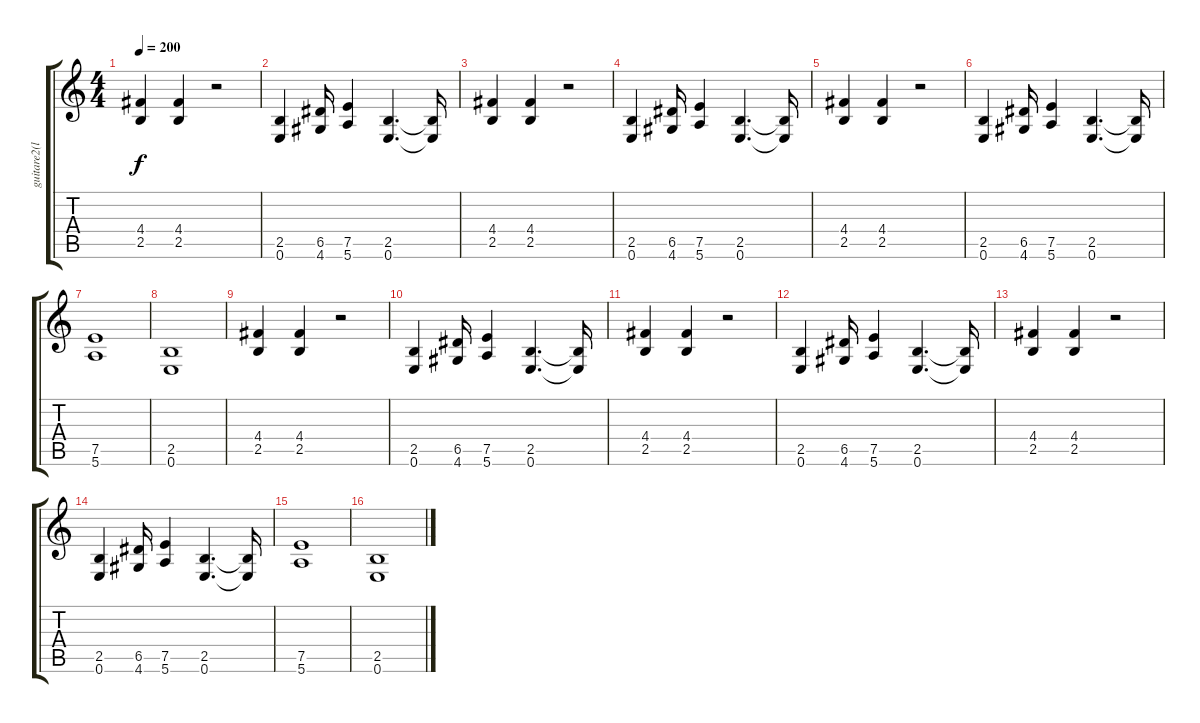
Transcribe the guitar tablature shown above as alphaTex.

\track ("guitare2(lars)" "guitare2(l") {instrument distortionguitar}
\staff {score tabs}
\tuning (E4 B3 G3 D3 A2 E2) {hide}
\ts (4 4)
\tempo 200
\clef g2
\ks c
(4.4 2.5).4{dy f} (4.4 2.5).4 r.2 |
(2.5 0.6).4 (6.5 4.6).16 (7.5 5.6).4 (2.5 0.6).4{d} (2.5{t} 0.6{t}).16 |
(4.4 2.5).4 (4.4 2.5).4 r.2 |
(2.5 0.6).4 (6.5 4.6).16 (7.5 5.6).4 (2.5 0.6).4{d} (2.5{t} 0.6{t}).16 |
(4.4 2.5).4 (4.4 2.5).4 r.2 |
(2.5 0.6).4 (6.5 4.6).16 (7.5 5.6).4 (2.5 0.6).4{d} (2.5{t} 0.6{t}).16 |
(7.5 5.6).1 |
(2.5 0.6).1 |
(4.4 2.5).4 (4.4 2.5).4 r.2 |
(2.5 0.6).4 (6.5 4.6).16 (7.5 5.6).4 (2.5 0.6).4{d} (2.5{t} 0.6{t}).16 |
(4.4 2.5).4 (4.4 2.5).4 r.2 |
(2.5 0.6).4 (6.5 4.6).16 (7.5 5.6).4 (2.5 0.6).4{d} (2.5{t} 0.6{t}).16 |
(4.4 2.5).4 (4.4 2.5).4 r.2 |
(2.5 0.6).4 (6.5 4.6).16 (7.5 5.6).4 (2.5 0.6).4{d} (2.5{t} 0.6{t}).16 |
(7.5 5.6).1 |
(2.5 0.6).1
